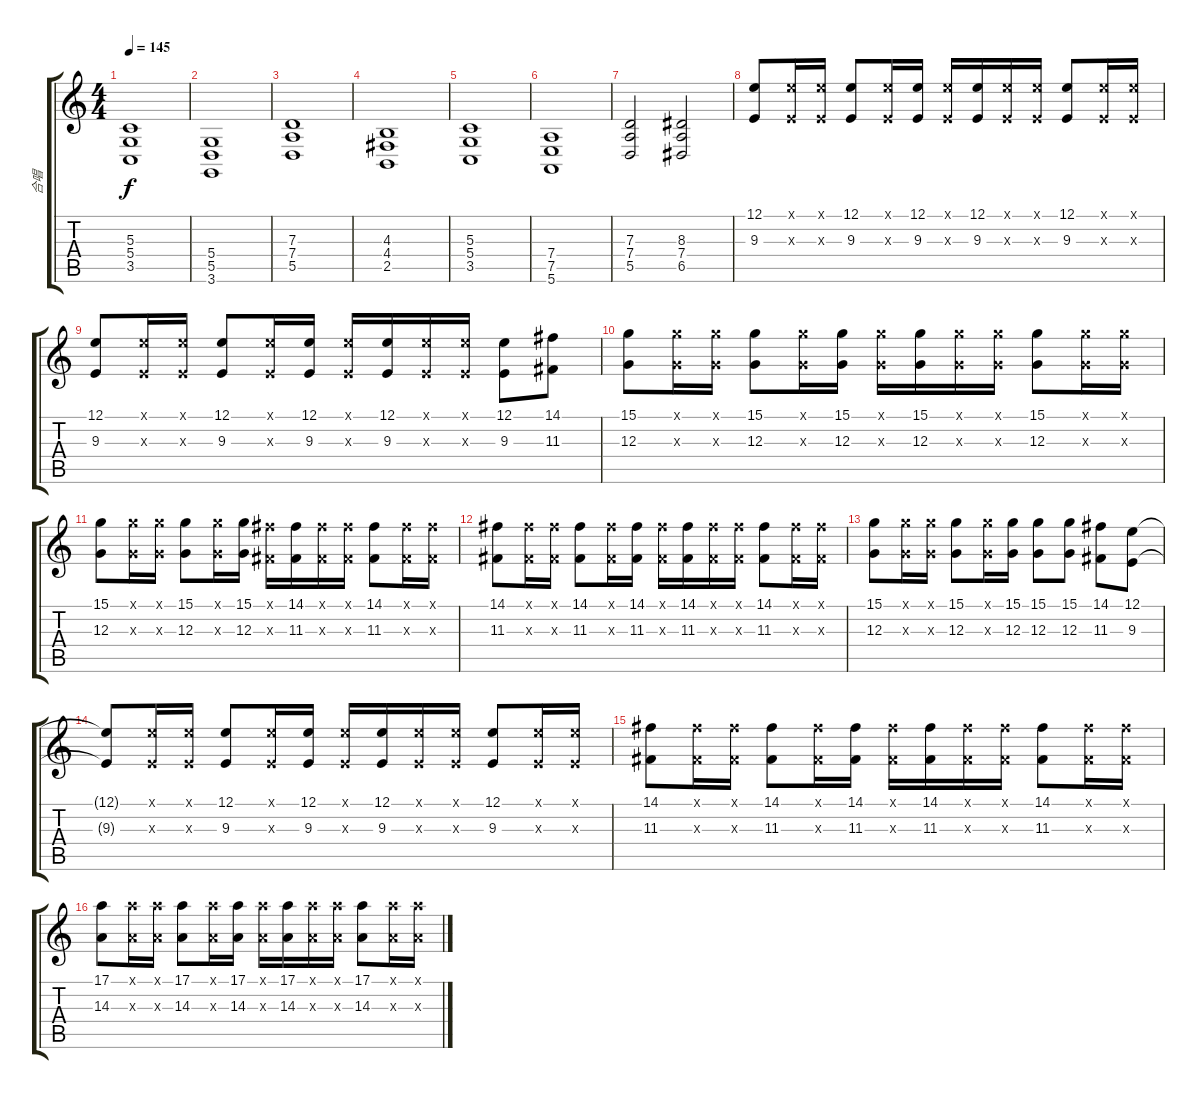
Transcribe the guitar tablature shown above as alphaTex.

\track ("合唱" "合唱") {instrument stringensemble1}
\staff {score tabs}
\tuning (E4 B3 G3 D3 A2 E2) {hide}
\ts (4 4)
\tempo 145
\clef g2
\ks c
(5.3 5.4 3.5).1{dy f} |
(5.4 5.5 3.6).1 |
(7.3 7.4 5.5).1 |
(4.3 4.4 2.5).1 |
(5.3 5.4 3.5).1 |
(7.4 7.5 5.6).1 |
(7.3 7.4 5.5).2 (8.3 7.4 6.5).2 |
(12.1 9.3).8 (12.1{x} 9.3{x}).16 (12.1{x} 9.3{x}).16 (12.1 9.3).8 (12.1{x} 9.3{x}).16 (12.1 9.3).16 (12.1{x} 9.3{x}).16 (12.1 9.3).16 (12.1{x} 9.3{x}).16 (12.1{x} 9.3{x}).16 (12.1 9.3).8 (12.1{x} 9.3{x}).16 (12.1{x} 9.3{x}).16 |
(12.1 9.3).8 (12.1{x} 9.3{x}).16 (12.1{x} 9.3{x}).16 (12.1 9.3).8 (12.1{x} 9.3{x}).16 (12.1 9.3).16 (12.1{x} 9.3{x}).16 (12.1 9.3).16 (12.1{x} 9.3{x}).16 (12.1{x} 9.3{x}).16 (12.1 9.3).8 (14.1 11.3).8 |
(15.1 12.3).8 (15.1{x} 12.3{x}).16 (15.1{x} 12.3{x}).16 (15.1 12.3).8 (15.1{x} 12.3{x}).16 (15.1 12.3).16 (15.1{x} 12.3{x}).16 (15.1 12.3).16 (15.1{x} 12.3{x}).16 (15.1{x} 12.3{x}).16 (15.1 12.3).8 (15.1{x} 12.3{x}).16 (15.1{x} 12.3{x}).16 |
(15.1 12.3).8 (15.1{x} 12.3{x}).16 (15.1{x} 12.3{x}).16 (15.1 12.3).8 (15.1{x} 12.3{x}).16 (15.1 12.3).16 (14.1{x} 11.3{x}).16 (14.1 11.3).16 (14.1{x} 11.3{x}).16 (14.1{x} 11.3{x}).16 (14.1 11.3).8 (14.1{x} 11.3{x}).16 (14.1{x} 11.3{x}).16 |
(14.1 11.3).8 (14.1{x} 11.3{x}).16 (14.1{x} 11.3{x}).16 (14.1 11.3).8 (14.1{x} 11.3{x}).16 (14.1 11.3).16 (14.1{x} 11.3{x}).16 (14.1 11.3).16 (14.1{x} 11.3{x}).16 (14.1{x} 11.3{x}).16 (14.1 11.3).8 (14.1{x} 11.3{x}).16 (14.1{x} 11.3{x}).16 |
(15.1 12.3).8 (15.1{x} 12.3{x}).16 (15.1{x} 12.3{x}).16 (15.1 12.3).8 (15.1{x} 12.3{x}).16 (15.1 12.3).16 (15.1 12.3).8 (15.1 12.3).8 (14.1 11.3).8 (12.1 9.3).8 |
(12.1{t} 9.3{t}).8 (12.1{x} 9.3{x}).16 (12.1{x} 9.3{x}).16 (12.1 9.3).8 (12.1{x} 9.3{x}).16 (12.1 9.3).16 (12.1{x} 9.3{x}).16 (12.1 9.3).16 (12.1{x} 9.3{x}).16 (12.1{x} 9.3{x}).16 (12.1 9.3).8 (12.1{x} 9.3{x}).16 (12.1{x} 9.3{x}).16 |
(14.1 11.3).8 (14.1{x} 11.3{x}).16 (14.1{x} 11.3{x}).16 (14.1 11.3).8 (14.1{x} 11.3{x}).16 (14.1 11.3).16 (14.1{x} 11.3{x}).16 (14.1 11.3).16 (14.1{x} 11.3{x}).16 (14.1{x} 11.3{x}).16 (14.1 11.3).8 (14.1{x} 11.3{x}).16 (14.1{x} 11.3{x}).16 |
(17.1 14.3).8 (17.1{x} 14.3{x}).16 (17.1{x} 14.3{x}).16 (17.1 14.3).8 (17.1{x} 14.3{x}).16 (17.1 14.3).16 (17.1{x} 14.3{x}).16 (17.1 14.3).16 (17.1{x} 14.3{x}).16 (17.1{x} 14.3{x}).16 (17.1 14.3).8 (17.1{x} 14.3{x}).16 (17.1{x} 14.3{x}).16
